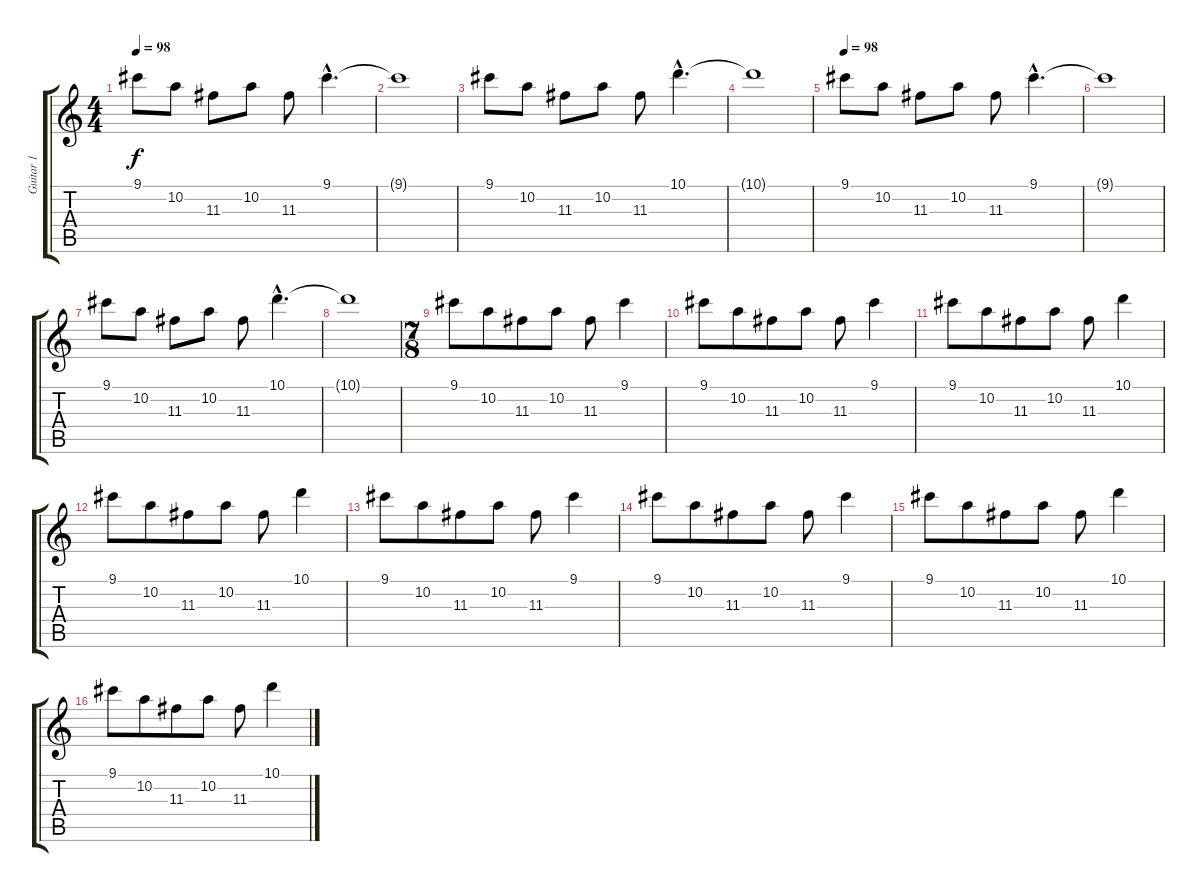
\track ("Guitar 1" "Guitar 1") {instrument electricguitarclean}
\staff {score tabs}
\tuning (E4 B3 G3 D3 A2 E2) {hide}
\ts (4 4)
\tempo 98
\clef g2
\ks c
9.1.8{dy f instrument electricguitarclean} 10.2.8 11.3.8 10.2.8 11.3.8 9.1{hac}.4{d} |
9.1{t}.1 |
9.1.8 10.2.8 11.3.8 10.2.8 11.3.8 10.1{hac}.4{d} |
10.1{t}.1 |
\tempo 98
9.1.8 10.2.8 11.3.8 10.2.8 11.3.8 9.1{hac}.4{d} |
9.1{t}.1 |
9.1.8 10.2.8 11.3.8 10.2.8 11.3.8 10.1{hac}.4{d} |
10.1{t}.1 |
\ts (7 8)
9.1.8 10.2.8 11.3.8 10.2.8 11.3.8 9.1.4 |
9.1.8 10.2.8 11.3.8 10.2.8 11.3.8 9.1.4 |
9.1.8 10.2.8 11.3.8 10.2.8 11.3.8 10.1.4 |
9.1.8 10.2.8 11.3.8 10.2.8 11.3.8 10.1.4 |
9.1.8 10.2.8 11.3.8 10.2.8 11.3.8 9.1.4 |
9.1.8 10.2.8 11.3.8 10.2.8 11.3.8 9.1.4 |
9.1.8 10.2.8 11.3.8 10.2.8 11.3.8 10.1.4 |
9.1.8 10.2.8 11.3.8 10.2.8 11.3.8 10.1.4
